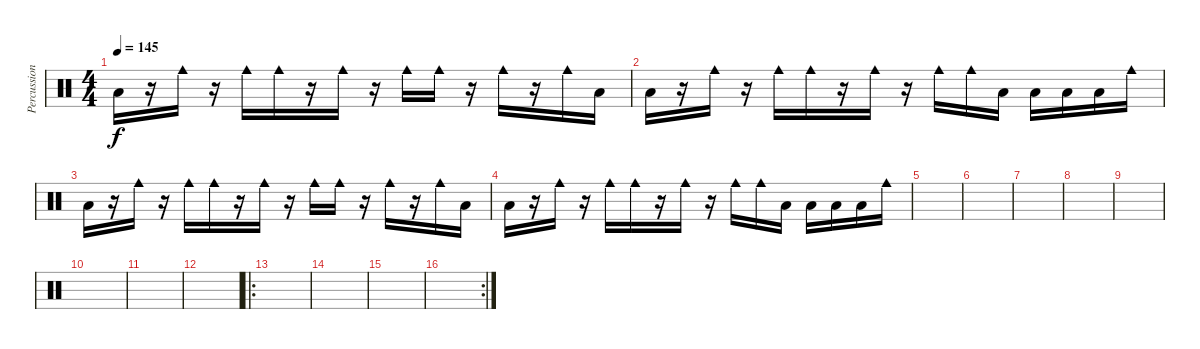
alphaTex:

\track ("Percussion" "Percussion") {instrument percussion}
\staff {score}
\articulation defaults
\ts (4 4)
\tempo 145
\clef neutral
\ks c "Low Floor Tom (hit)".16{dy f}
r.16 "Cowbell medium (hit)".16 r.16 "Cowbell medium (hit)".16 "Cowbell medium (hit)".16 r.16 "Cowbell medium (hit)".16 r.16 "Cowbell medium (hit)".16 "Cowbell medium (hit)".16 r.16 "Cowbell medium (hit)".16 r.16 "Cowbell medium (hit)".16 "Low Floor Tom (hit)".16 |
"Low Floor Tom (hit)".16 r.16 "Cowbell medium (hit)".16 r.16 "Cowbell medium (hit)".16 "Cowbell medium (hit)".16 r.16 "Cowbell medium (hit)".16 r.16 "Cowbell medium (hit)".16 "Cowbell medium (hit)".16 "Low Floor Tom (hit)".16 "Low Floor Tom (hit)".16 "Low Floor Tom (hit)".16 "Low Floor Tom (hit)".16 "Cowbell medium (hit)".16 |
"Low Floor Tom (hit)".16 r.16 "Cowbell medium (hit)".16 r.16 "Cowbell medium (hit)".16 "Cowbell medium (hit)".16 r.16 "Cowbell medium (hit)".16 r.16 "Cowbell medium (hit)".16 "Cowbell medium (hit)".16 r.16 "Cowbell medium (hit)".16 r.16 "Cowbell medium (hit)".16 "Low Floor Tom (hit)".16 |
"Low Floor Tom (hit)".16 r.16 "Cowbell medium (hit)".16 r.16 "Cowbell medium (hit)".16 "Cowbell medium (hit)".16 r.16 "Cowbell medium (hit)".16 r.16 "Cowbell medium (hit)".16 "Cowbell medium (hit)".16 "Low Floor Tom (hit)".16 "Low Floor Tom (hit)".16 "Low Floor Tom (hit)".16 "Low Floor Tom (hit)".16 "Cowbell medium (hit)".16 |
|
|
|
|
|
|
|
|
\ro
|
|
|
\rc 2
